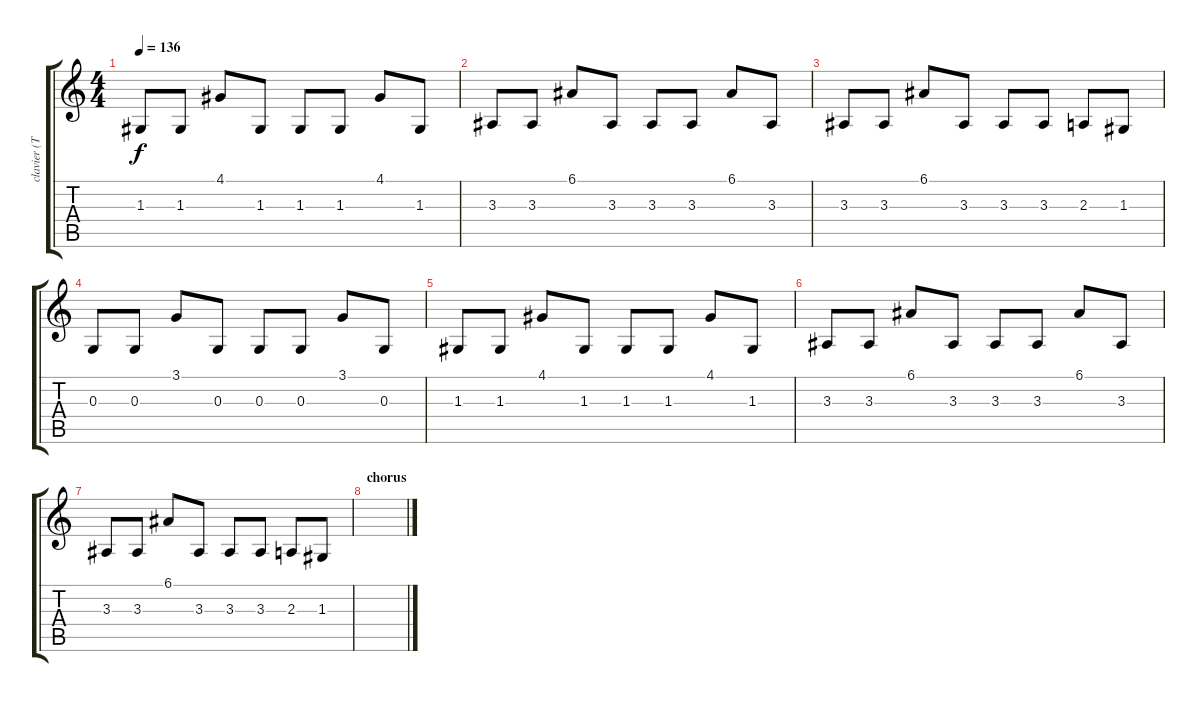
\track ("clavier (T.VanLeeuwen)" "clavier (T") {instrument honkytonkpiano}
\staff {score tabs}
\tuning (E4 B3 G3 D3 A2 E2) {hide}
\ts (4 4)
\tempo 136
\clef g2
\ks c
1.3.8{dy f} 1.3.8 4.1.8 1.3.8 1.3.8 1.3.8 4.1.8 1.3.8 |
3.3.8 3.3.8 6.1.8 3.3.8 3.3.8 3.3.8 6.1.8 3.3.8 |
3.3.8 3.3.8 6.1.8 3.3.8 3.3.8 3.3.8 2.3.8 1.3.8 |
0.3.8 0.3.8 3.1.8 0.3.8 0.3.8 0.3.8 3.1.8 0.3.8 |
1.3.8 1.3.8 4.1.8 1.3.8 1.3.8 1.3.8 4.1.8 1.3.8 |
3.3.8 3.3.8 6.1.8 3.3.8 3.3.8 3.3.8 6.1.8 3.3.8 |
3.3.8 3.3.8 6.1.8 3.3.8 3.3.8 3.3.8 2.3.8 1.3.8 |
\section ("" "chorus")
